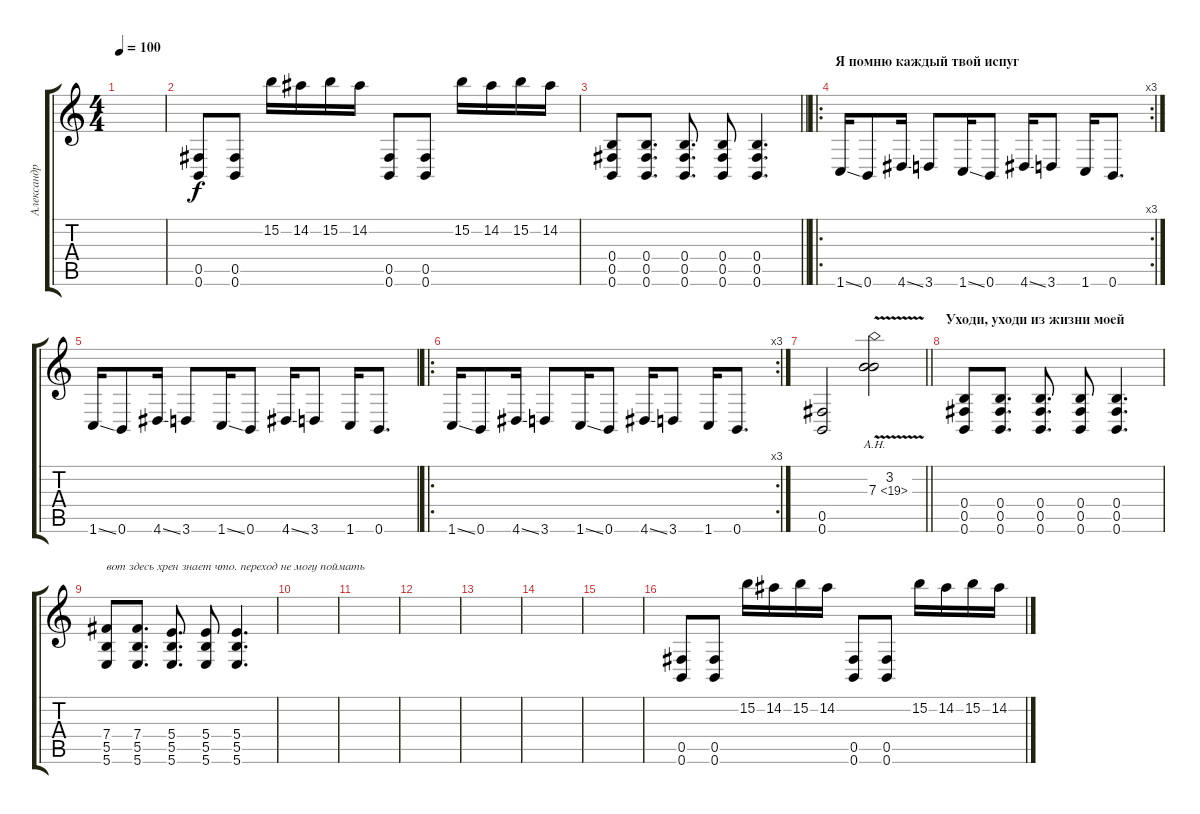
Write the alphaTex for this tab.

\track ("Александр \"Саве\" Савин" "Александр ") {instrument distortionguitar}
\staff {score tabs}
\tuning (Db4 Ab3 E3 B2 Gb2 B1) {hide}
\ts (4 4)
\tempo 100
\clef g2
\ks c
|
(0.5 0.6).8 (0.5 0.6).8 15.2.16 14.2.16 15.2.16 14.2.16 (0.5 0.6).8 (0.5 0.6).8 15.2.16 14.2.16 15.2.16 14.2.16 |
\barLineRight lightlight
(0.4 0.5 0.6).8 (0.4 0.5 0.6).8{d} (0.4 0.5 0.6).8{d} (0.4 0.5 0.6).8 (0.4 0.5 0.6).4{d} |
\ro
\rc 3
\section ("" "Я помню каждый твой испуг")
1.6{ss}.16 0.6.8 4.6{ss}.16 3.6.8 1.6{ss}.16 0.6.8 4.6{ss}.16 3.6.8 1.6.16 0.6.8{d} |
1.6{ss}.16 0.6.8 4.6{ss}.16 3.6.8 1.6{ss}.16 0.6.8 4.6{ss}.16 3.6.8 1.6.16 0.6.8{d} |
\ro
\rc 3
1.6{ss}.16 0.6.8 4.6{ss}.16 3.6.8 1.6{ss}.16 0.6.8 4.6{ss}.16 3.6.8 1.6.16 0.6.8{d} |
\barLineRight lightlight
(0.5 0.6).2 (3.2{v} 7.3{ah 12 v}).2 |
\section ("" "Уходи, уходи из жизни моей")
(0.4 0.5 0.6).8 (0.4 0.5 0.6).8{d} (0.4 0.5 0.6).8{d} (0.4 0.5 0.6).8 (0.4 0.5 0.6).4{d} |
(7.4 5.5 5.6).8{txt "вот здесь хрен знает что. переход не могу поймать"} (7.4 5.5 5.6).8{d} (5.4 5.5 5.6).8{d} (5.4 5.5 5.6).8 (5.4 5.5 5.6).4{d} |
|
|
|
|
|
|
(0.5 0.6).8 (0.5 0.6).8 15.2.16 14.2.16 15.2.16 14.2.16 (0.5 0.6).8 (0.5 0.6).8 15.2.16 14.2.16 15.2.16 14.2.16
